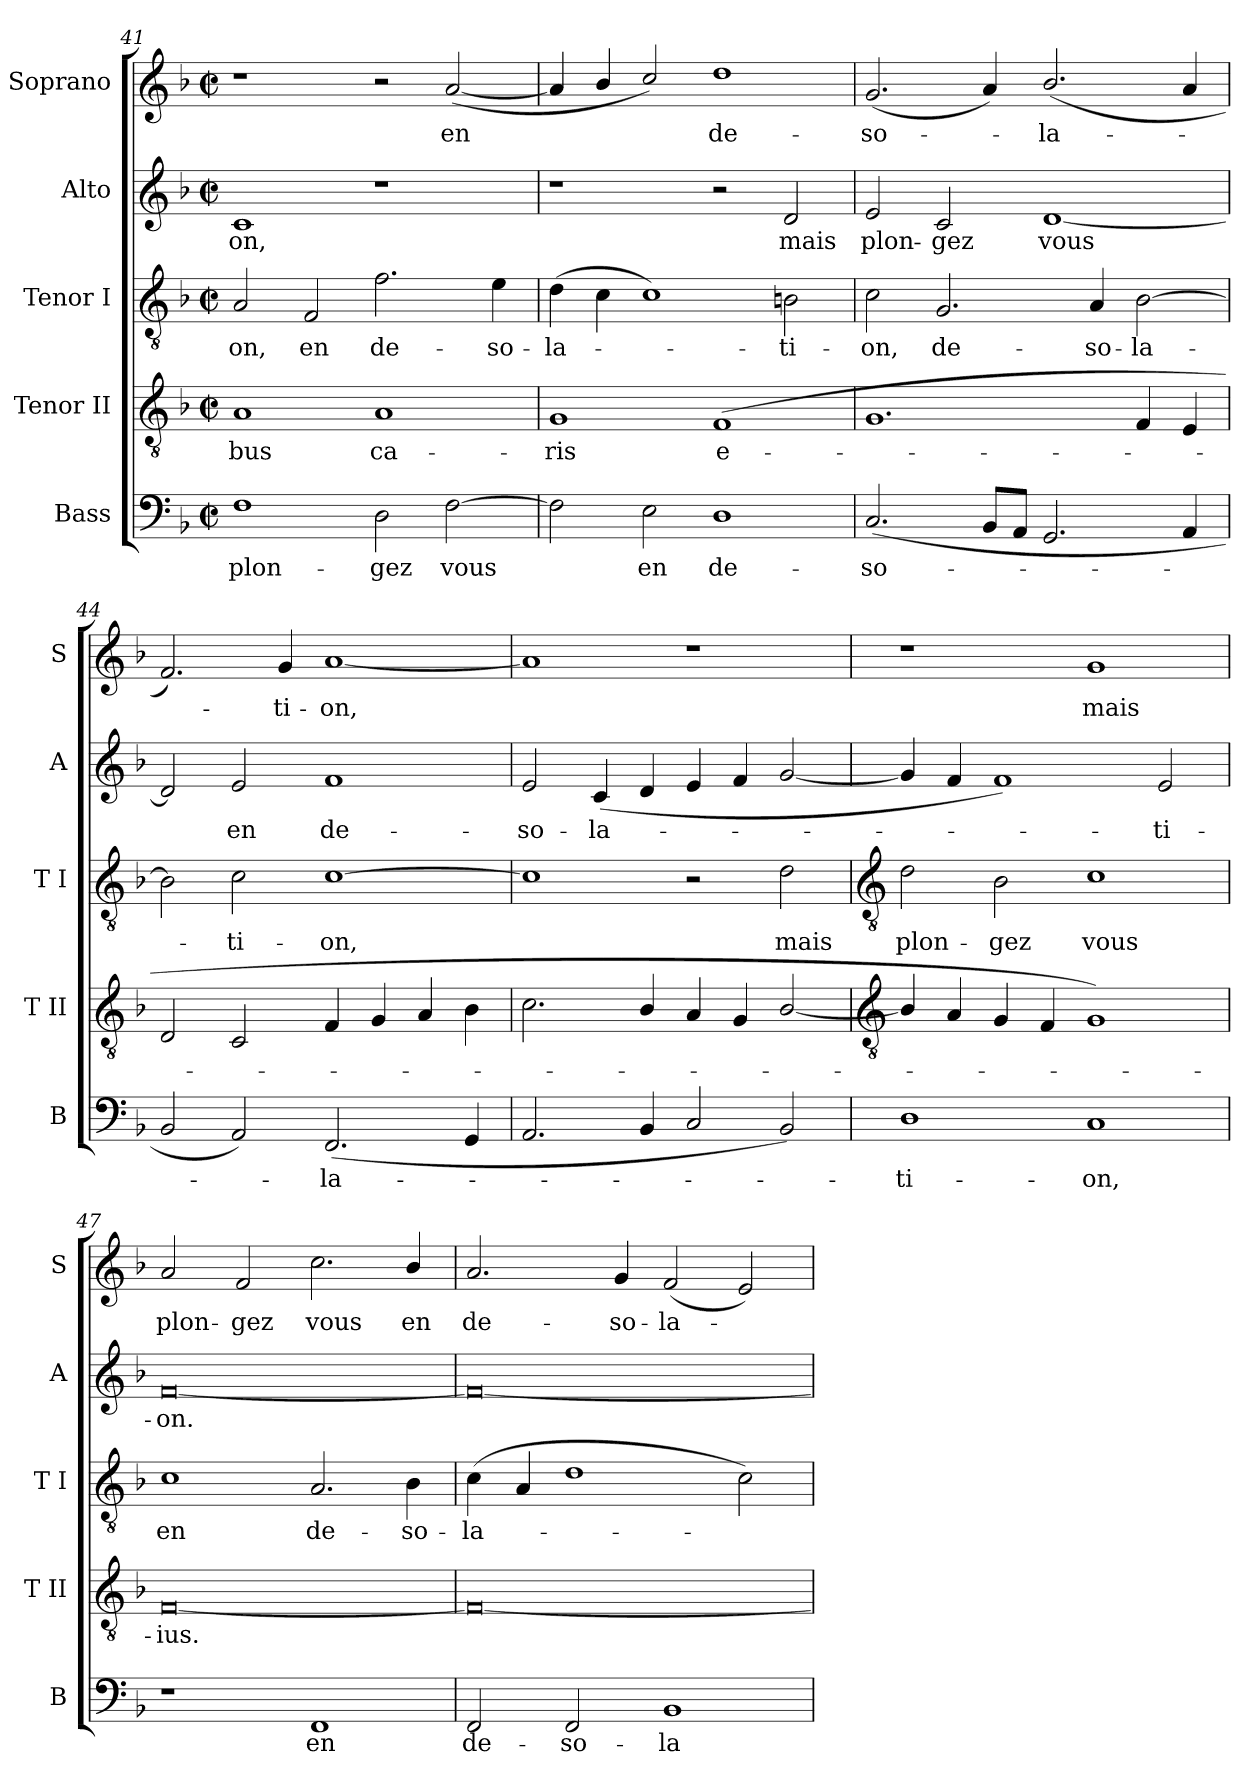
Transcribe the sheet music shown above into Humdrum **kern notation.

**kern	**text	**kern	**text	**kern	**text	**kern	**text	**kern	**text
*part5	*part5	*part4	*part4	*part3	*part3	*part2	*part2	*part1	*part1
*staff5	*staff5	*staff4	*staff4	*staff3	*staff3	*staff2	*staff2	*staff1	*staff1
*I"Bass	*	*I"Tenor II	*	*I"Tenor I	*	*I"Alto	*	*I"Soprano	*
*I'B	*	*I'T II	*	*I'T I	*	*I'A	*	*I'S	*
*clefF4	*	*clefGv2	*	*clefGv2	*	*clefG2	*	*clefG2	*
*k[b-]	*	*k[b-]	*	*k[b-]	*	*k[b-]	*	*k[b-]	*
*F:	*	*F:	*	*F:	*	*F:	*	*F:	*
*M4/2	*	*M4/2	*	*M4/2	*	*M4/2	*	*M4/2	*
*met(c|)	*	*met(c|)	*	*met(c|)	*	*met(c|)	*	*met(c|)	*
=41	=41	=41	=41	=41	=41	=41	=41	=41	=41
!	!LO:LY:b	!	!LO:LY:b	!	!LO:LY:b	!	!LO:LY:b	!	!
1F	plon-	1A	-bus	2A	-on,	1c	-on,	1r	.
!	!	!	!	!	!LO:LY:b	!	!	!	!
.	.	.	.	2F	en	.	.	.	.
!	!LO:LY:b	!	!LO:LY:b	!	!LO:LY:b	!	!	!	!
2D	-gez	1A	ca-	2.f	de-	1r	.	2r	.
!	!LO:LY:b	!	!	!	!	!	!	!	!LO:LY:b
[2F	vous	.	.	.	.	.	.	(<[2a	en
!	!	!	!	!	!LO:LY:b	!	!	!	!
.	.	.	.	4e	-so-	.	.	.	.
=42	=42	=42	=42	=42	=42	=42	=42	=42	=42
!	!	!	!LO:LY:b	!	!LO:LY:b	!	!	!	!
2F]	.	1G	-ris	(>4d	-la-	1r	.	4a]	.
.	.	.	.	4c	.	.	.	4b-/	.
!	!LO:LY:b	!	!	!	!	!	!	!	!
2E	en	.	.	1c)	.	.	.	2cc/)	.
!	!LO:LY:b	!	!LO:LY:b	!	!	!	!	!	!LO:LY:b
1D	de-	(<1F	e-	.	.	2r	.	1dd	de-
!	!	!	!	!	!LO:LY:b	!	!LO:LY:b	!	!
.	.	.	.	2Bn	ti-	2d	mais	.	.
=43	=43	=43	=43	=43	=43	=43	=43	=43	=43
!	!LO:LY:b	!	!	!	!LO:LY:b	!	!LO:LY:b	!	!LO:LY:b
(<2.C	-so-	1.G	.	2c	-on,	2e	plon-	(<2.g	-so-
!	!	!	!	!	!LO:LY:b	!	!LO:LY:b	!	!
.	.	.	.	2.G	de-	2c	-gez	.	.
8BB-L	.	.	.	.	.	.	.	4a)	.
8AAJ	.	.	.	.	.	.	.	.	.
!	!	!	!	!	!	!	!LO:LY:b	!	!LO:LY:b
2.GG	.	.	.	.	.	[1d	vous	(<2.b-/	la-
!	!	!	!	!	!LO:LY:b	!	!	!	!
.	.	.	.	4A	-so-	.	.	.	.
!	!	!	!	!	!LO:LY:b	!	!	!	!
.	.	4F	.	[2B-	-la-	.	.	.	.
4AA	.	4E	.	.	.	.	.	4a	.
=44	=44	=44	=44	=44	=44	=44	=44	=44	=44
2BB-	.	2D	.	2B-]	.	2d]	.	2.f)	.
!	!	!	!	!	!LO:LY:b	!	!LO:LY:b	!	!
2AA)	.	2C	.	2c	ti-	2e	en	.	.
!	!	!	!	!	!	!	!	!	!LO:LY:b
.	.	.	.	.	.	.	.	4g	ti-
!	!LO:LY:b	!	!	!	!LO:LY:b	!	!LO:LY:b	!	!LO:LY:b
(<2.FF	la-	4F	.	[1c	-on,	1f	de-	[1a	-on,
.	.	4G	.	.	.	.	.	.	.
.	.	4A	.	.	.	.	.	.	.
4GG	.	4B-	.	.	.	.	.	.	.
=45	=45	=45	=45	=45	=45	=45	=45	=45	=45
!	!	!	!	!	!	!	!LO:LY:b	!	!
2.AA	.	2.c	.	1c]	.	2e	-so-	1a]	.
!	!	!	!	!	!	!	!LO:LY:b	!	!
.	.	.	.	.	.	(<4c	-la-	.	.
4BB-	.	4B-/	.	.	.	4d	.	.	.
2C	.	4A	.	2r	.	4e	.	1r	.
.	.	4G	.	.	.	4f	.	.	.
!	!	!	!	!	!LO:LY:b	!	!	!	!
2BB-)	.	[2B-/	.	2d	mais	[2g	.	.	.
!!LO:LB:g=z
=46	=46	=46	=46	=46	=46	=46	=46	=46	=46
*	*	*clefGv2	*	*clefGv2	*	*	*	*	*
!	!LO:LY:b	!	!	!	!LO:LY:b	!	!	!	!
1D	ti-	4B-/]	.	2d	plon-	4g]	.	1r	.
.	.	4A	.	.	.	4f	.	.	.
!	!	!	!	!	!LO:LY:b	!	!	!	!
.	.	4G	.	2B-	-gez	1f)	.	.	.
.	.	4F	.	.	.	.	.	.	.
!	!LO:LY:b	!	!	!	!LO:LY:b	!	!	!	!LO:LY:b
1C	-on,	1G)	.	1c	vous	.	.	1g	mais
!	!	!	!	!	!	!	!LO:LY:b	!	!
.	.	.	.	.	.	2e	ti-	.	.
=47	=47	=47	=47	=47	=47	=47	=47	=47	=47
!	!	!	!LO:LY:b	!	!LO:LY:b	!	!LO:LY:b	!	!LO:LY:b
1r	.	[0F	ius.	1c	en	[0f	-on.	2a	plon-
!	!	!	!	!	!	!	!	!	!LO:LY:b
.	.	.	.	.	.	.	.	2f	-gez
!	!LO:LY:b	!	!	!	!LO:LY:b	!	!	!	!LO:LY:b
1FF	en	.	.	2.A	de-	.	.	2.cc	vous
!	!	!	!	!	!LO:LY:b	!	!	!	!LO:LY:b
.	.	.	.	4B-	-so-	.	.	4b-/	en
=48	=48	=48	=48	=48	=48	=48	=48	=48	=48
!	!LO:LY:b	!	!	!	!LO:LY:b	!	!	!	!LO:LY:b
2FF	de-	0F_	.	(>4c	-la-	0f_	.	2.a	de-
.	.	.	.	4A/	.	.	.	.	.
!	!LO:LY:b	!	!	!	!	!	!	!	!
2FF	-so-	.	.	1d	.	.	.	.	.
!	!	!	!	!	!	!	!	!	!LO:LY:b
.	.	.	.	.	.	.	.	4g	-so-
!	!LO:LY:b	!	!	!	!	!	!	!	!LO:LY:b
1BB-	-la-	.	.	.	.	.	.	(<2f	-la-
.	.	.	.	2c)	.	.	.	2e)	.
=	=	=	=	=	=	=	=	=	=
*-	*-	*-	*-	*-	*-	*-	*-	*-	*-
